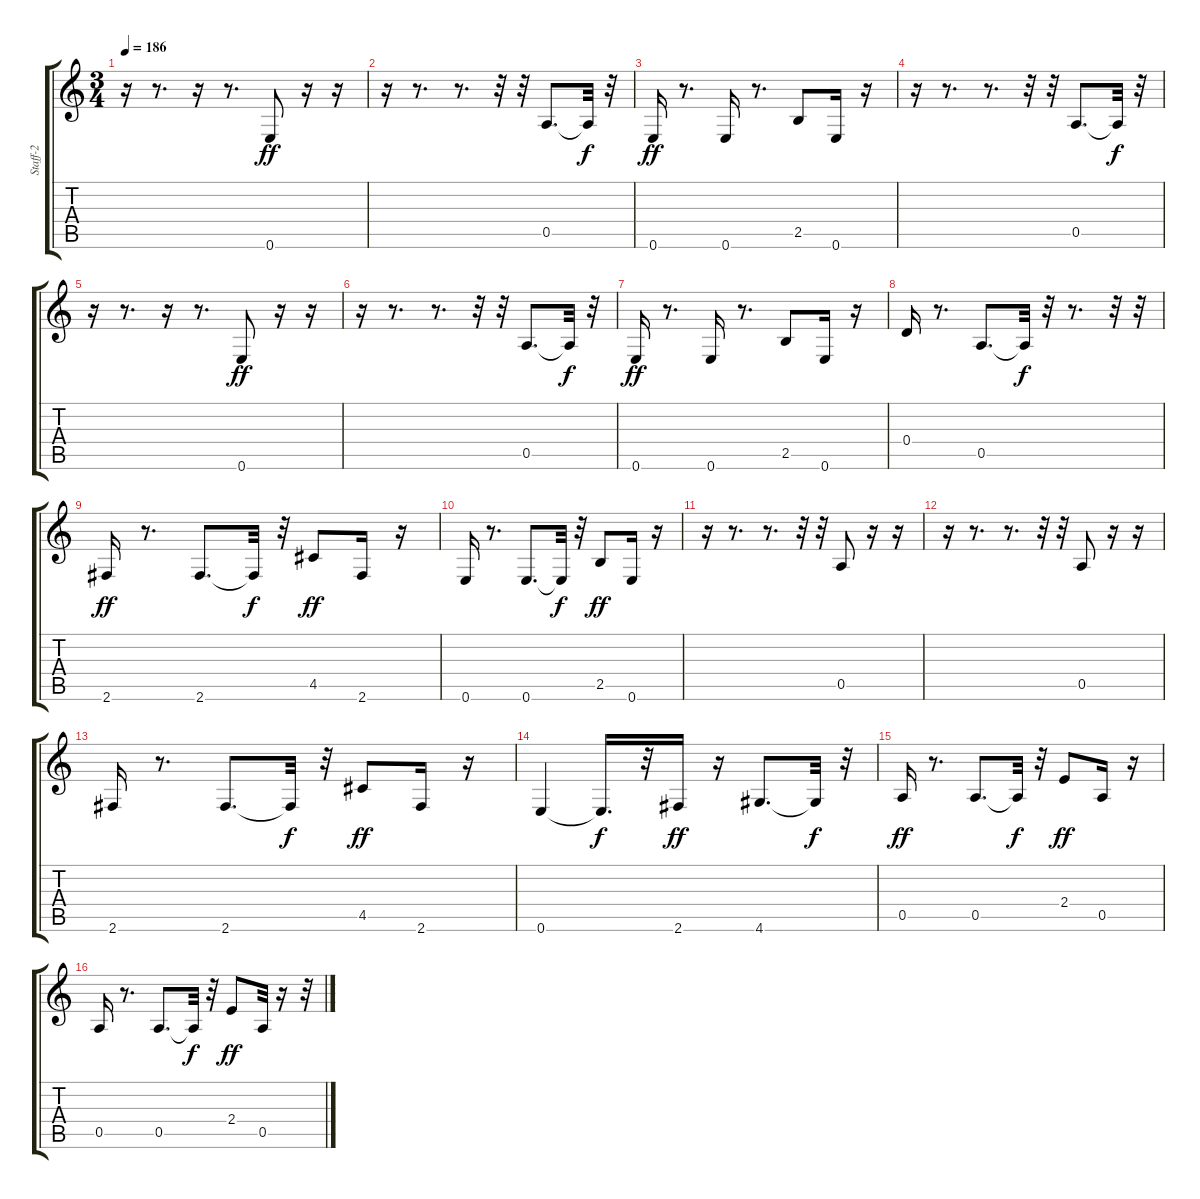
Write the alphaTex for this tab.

\track ("Staff-2" "Staff-2") {instrument synthbass2}
\staff {score tabs}
\tuning (E4 B3 G3 D3 A2 E2) {hide}
\ts (3 4)
\tempo 186
\clef g2
\ks c
r.16{dy ff} r.8{d} r.16 r.8{d} 0.6.8 r.16 r.16 |
r.16 r.8{d} r.8{d} r.32 r.32 0.5.8{d} 0.5{t}.32{dy f} r.32 |
0.6.16{dy ff} r.8{d} 0.6.16 r.8{d} 2.5.8 0.6.16 r.16 |
r.16 r.8{d} r.8{d} r.32 r.32 0.5.8{d} 0.5{t}.32{dy f} r.32 |
r.16 r.8{d} r.16 r.8{d} 0.6.8{dy ff} r.16 r.16 |
r.16 r.8{d} r.8{d} r.32 r.32 0.5.8{d} 0.5{t}.32{dy f} r.32 |
0.6.16{dy ff} r.8{d} 0.6.16 r.8{d} 2.5.8 0.6.16 r.16 |
0.4.16 r.8{d} 0.5.8{d} 0.5{t}.32{dy f} r.32 r.8{d} r.32 r.32 |
2.6.16{dy ff} r.8{d} 2.6.8{d} 2.6{t}.32{dy f} r.32 4.5.8{dy ff} 2.6.16 r.16 |
0.6.16 r.8{d} 0.6.8{d} 0.6{t}.32{dy f} r.32 2.5.8{dy ff} 0.6.16 r.16 |
r.16 r.8{d} r.8{d} r.32 r.32 0.5.8 r.16 r.16 |
r.16 r.8{d} r.8{d} r.32 r.32 0.5.8 r.16 r.16 |
2.6.16 r.8{d} 2.6.8{d} 2.6{t}.32{dy f} r.32 4.5.8{dy ff} 2.6.16 r.16 |
0.6.4 0.6{t}.16{d dy f} r.32 2.6.16{dy ff} r.16 4.6.8{d} 4.6{t}.32{dy f} r.32 |
0.5.16{dy ff} r.8{d} 0.5.8{d} 0.5{t}.32{dy f} r.32 2.4.8{dy ff} 0.5.16 r.16 |
0.5.16 r.8{d} 0.5.8{d} 0.5{t}.32{dy f} r.32 2.4.8{dy ff} 0.5.32 r.16 r.32
